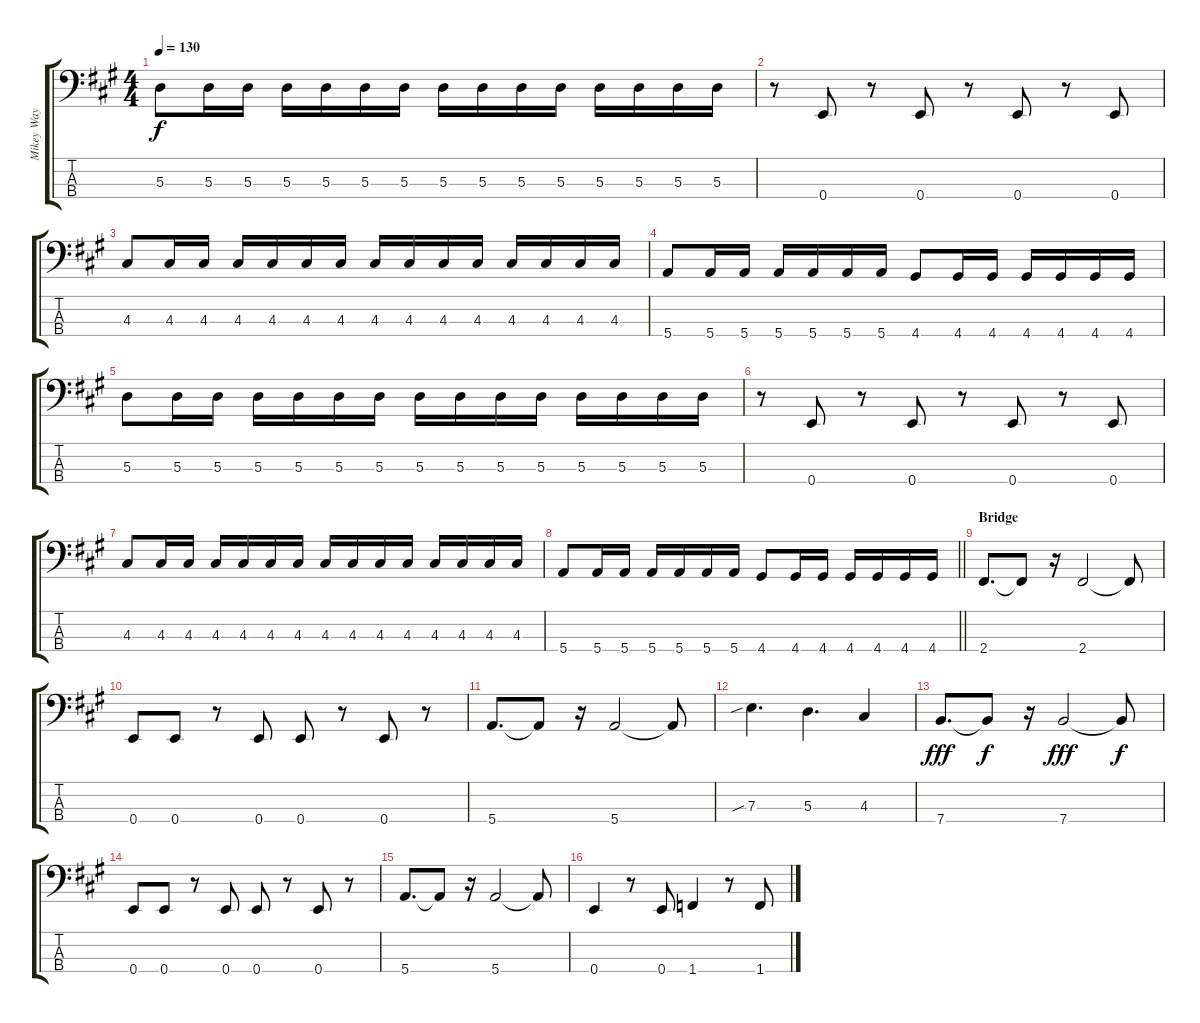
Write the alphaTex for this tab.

\track ("Mikey Way" "Mikey Way") {instrument electricbasspick}
\staff {score tabs}
\tuning (G2 D2 A1 E1) {hide}
\ts (4 4)
\tempo 130
\clef f4
\ks a
5.3.8{dy f} 5.3.16 5.3.16 5.3.16 5.3.16 5.3.16 5.3.16 5.3.16 5.3.16 5.3.16 5.3.16 5.3.16 5.3.16 5.3.16 5.3.16 |
r.8 0.4.8 r.8 0.4.8 r.8 0.4.8 r.8 0.4.8 |
4.3.8 4.3.16 4.3.16 4.3.16 4.3.16 4.3.16 4.3.16 4.3.16 4.3.16 4.3.16 4.3.16 4.3.16 4.3.16 4.3.16 4.3.16 |
5.4.8 5.4.16 5.4.16 5.4.16 5.4.16 5.4.16 5.4.16 4.4.8 4.4.16 4.4.16 4.4.16 4.4.16 4.4.16 4.4.16 |
5.3.8 5.3.16 5.3.16 5.3.16 5.3.16 5.3.16 5.3.16 5.3.16 5.3.16 5.3.16 5.3.16 5.3.16 5.3.16 5.3.16 5.3.16 |
r.8 0.4.8 r.8 0.4.8 r.8 0.4.8 r.8 0.4.8 |
4.3.8 4.3.16 4.3.16 4.3.16 4.3.16 4.3.16 4.3.16 4.3.16 4.3.16 4.3.16 4.3.16 4.3.16 4.3.16 4.3.16 4.3.16 |
\barLineRight lightlight
5.4.8 5.4.16 5.4.16 5.4.16 5.4.16 5.4.16 5.4.16 4.4.8 4.4.16 4.4.16 4.4.16 4.4.16 4.4.16 4.4.16 |
\section ("" "Bridge")
2.4.8{d} 2.4{t}.8 r.16 2.4.2 2.4{t}.8 |
0.4.8 0.4.8 r.8 0.4.8 0.4.8 r.8 0.4.8 r.8 |
5.4.8{d} 5.4{t}.8 r.16 5.4.2 5.4{t}.8 |
7.3{sib}.4{d} 5.3.4{d} 4.3.4 |
7.4.8{d dy fff} 7.4{t}.8{dy f} r.16 7.4.2{dy fff} 7.4{t}.8{dy f} |
0.4.8 0.4.8 r.8 0.4.8 0.4.8 r.8 0.4.8 r.8 |
5.4.8{d} 5.4{t}.8 r.16 5.4.2 5.4{t}.8 |
0.4.4 r.8 0.4.8 1.4.4 r.8 1.4.8
